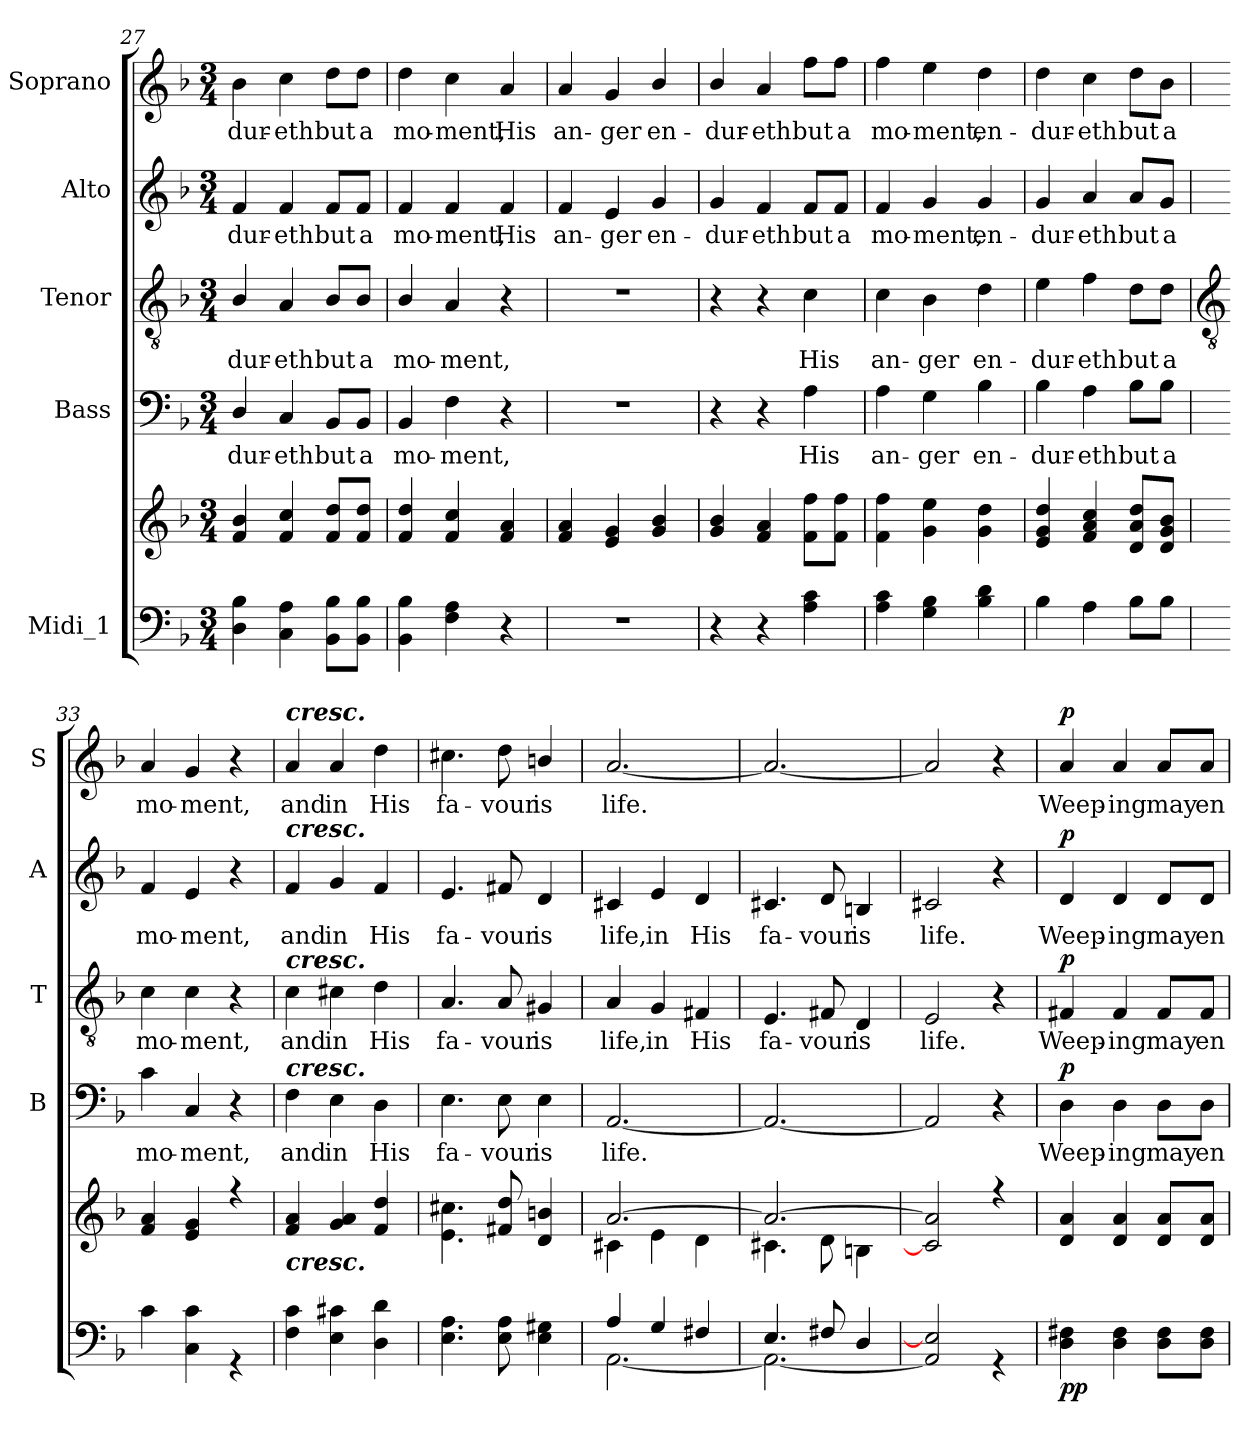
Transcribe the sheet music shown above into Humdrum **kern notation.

**kern	**kern	**dynam	**kern	**text	**dynam	**kern	**text	**dynam	**kern	**text	**dynam	**kern	**text	**dynam
*part5	*part5	*part5	*part4	*part4	*part4	*part3	*part3	*part3	*part2	*part2	*part2	*part1	*part1	*part1
*staff6	*staff5	*staff5/6	*staff4	*staff4	*staff4	*staff3	*staff3	*staff3	*staff2	*staff2	*staff2	*staff1	*staff1	*staff1
*I"Midi_1	*	*	*I"Bass	*	*	*I"Tenor	*	*	*I"Alto	*	*	*I"Soprano	*	*
*	*	*	*I'B	*	*	*I'T	*	*	*I'A	*	*	*I'S	*	*
*clefF4	*clefG2	*	*clefF4	*	*	*clefGv2	*	*	*clefG2	*	*	*clefG2	*	*
*k[b-]	*k[b-]	*	*k[b-]	*	*	*k[b-]	*	*	*k[b-]	*	*	*k[b-]	*	*
*F:	*F:	*	*F:	*	*	*F:	*	*	*F:	*	*	*F:	*	*
*M3/4	*M3/4	*	*M3/4	*	*	*M3/4	*	*	*M3/4	*	*	*M3/4	*	*
=27	=27	=27	=27	=27	=27	=27	=27	=27	=27	=27	=27	=27	=27	=27
!	!	!	!	!LO:LY:b	!	!	!LO:LY:b	!	!	!LO:LY:b	!	!	!LO:LY:b	!
4D\ 4B-\	4f/ 4b-/	.	4D/	-dur-	.	4B-/	-dur-	.	4f	-dur-	.	4b-	-dur-	.
!	!	!	!	!LO:LY:b	!	!	!LO:LY:b	!	!	!LO:LY:b	!	!	!LO:LY:b	!
4C\ 4A\	4f 4cc	.	4C	-eth	.	4A	-eth	.	4f	-eth	.	4cc	-eth	.
!	!	!	!	!LO:LY:b	!	!	!LO:LY:b	!	!	!LO:LY:b	!	!	!LO:LY:b	!
8BB-\ 8B-\L	8f 8ddL	.	8BB-/L	but	.	8B-/L	but	.	8f/L	but	.	8dd\L	but	.
!	!	!	!	!LO:LY:b	!	!	!LO:LY:b	!	!	!LO:LY:b	!	!	!LO:LY:b	!
8BB-\ 8B-\J	8f 8ddJ	.	8BB-/J	a	.	8B-/J	a	.	8f/J	a	.	8dd\J	a	.
=28	=28	=28	=28	=28	=28	=28	=28	=28	=28	=28	=28	=28	=28	=28
!	!	!	!	!LO:LY:b	!	!	!LO:LY:b	!	!	!LO:LY:b	!	!	!LO:LY:b	!
4BB-\ 4B-\	4f 4dd	.	4BB-	mo-	.	4B-/	mo-	.	4f	mo-	.	4dd	mo-	.
!	!	!	!	!LO:LY:b	!	!	!LO:LY:b	!	!	!LO:LY:b	!	!	!LO:LY:b	!
4F 4A	4f 4cc	.	4F	-ment,	.	4A	-ment,	.	4f	-ment,	.	4cc	-ment,	.
!	!	!	!	!	!	!	!	!	!	!LO:LY:b	!	!	!LO:LY:b	!
4r	4f 4a	.	4r	.	.	4r	.	.	4f	His	.	4a	His	.
=29	=29	=29	=29	=29	=29	=29	=29	=29	=29	=29	=29	=29	=29	=29
!LO:N:vis=1	!	!	!LO:N:vis=1	!	!	!LO:N:vis=1	!	!	!	!LO:LY:b	!	!	!LO:LY:b	!
2.r	4f 4a	.	2.r	.	.	2.r	.	.	4f	an-	.	4a	an-	.
!	!	!	!	!	!	!	!	!	!	!LO:LY:b	!	!	!LO:LY:b	!
.	4e 4g	.	.	.	.	.	.	.	4e	-ger	.	4g	-ger	.
!	!	!	!	!	!	!	!	!	!	!LO:LY:b	!	!	!LO:LY:b	!
.	4g/ 4b-/	.	.	.	.	.	.	.	4g	en-	.	4b-/	en-	.
=30	=30	=30	=30	=30	=30	=30	=30	=30	=30	=30	=30	=30	=30	=30
!	!	!	!	!	!	!	!	!	!	!LO:LY:b	!	!	!LO:LY:b	!
4r	4g/ 4b-/	.	4r	.	.	4r	.	.	4g	-dur-	.	4b-/	-dur-	.
!	!	!	!	!	!	!	!	!	!	!LO:LY:b	!	!	!LO:LY:b	!
4r	4f 4a	.	4r	.	.	4r	.	.	4f	-eth	.	4a	-eth	.
!	!	!	!	!LO:LY:b	!	!	!LO:LY:b	!	!	!LO:LY:b	!	!	!LO:LY:b	!
4A 4c	8f 8ffL	.	4A	His	.	4c	His	.	8f/L	but	.	8ff\L	but	.
!	!	!	!	!	!	!	!	!	!	!LO:LY:b	!	!	!LO:LY:b	!
.	8f 8ffJ	.	.	.	.	.	.	.	8f/J	a	.	8ff\J	a	.
=31	=31	=31	=31	=31	=31	=31	=31	=31	=31	=31	=31	=31	=31	=31
!	!	!	!	!LO:LY:b	!	!	!LO:LY:b	!	!	!LO:LY:b	!	!	!LO:LY:b	!
4A 4c	4f 4ff	.	4A	an-	.	4c	an-	.	4f	mo-	.	4ff	mo-	.
!	!	!	!	!LO:LY:b	!	!	!LO:LY:b	!	!	!LO:LY:b	!	!	!LO:LY:b	!
4G 4B-	4g 4ee	.	4G	-ger	.	4B-	-ger	.	4g	-ment,	.	4ee	-ment,	.
!	!	!	!	!LO:LY:b	!	!	!LO:LY:b	!	!	!LO:LY:b	!	!	!LO:LY:b	!
4B- 4d	4g 4dd	.	4B-	en-	.	4d	en-	.	4g	en-	.	4dd	en-	.
=32	=32	=32	=32	=32	=32	=32	=32	=32	=32	=32	=32	=32	=32	=32
!	!	!	!	!LO:LY:b	!	!	!LO:LY:b	!	!	!LO:LY:b	!	!	!LO:LY:b	!
4B-	4e 4g 4dd	.	4B-	-dur-	.	4e	-dur-	.	4g	-dur-	.	4dd	-dur-	.
!	!	!	!	!LO:LY:b	!	!	!LO:LY:b	!	!	!LO:LY:b	!	!	!LO:LY:b	!
4A	4f 4a 4cc	.	4A	-eth	.	4f	-eth	.	4a	-eth	.	4cc	-eth	.
!	!	!	!	!LO:LY:b	!	!	!LO:LY:b	!	!	!LO:LY:b	!	!	!LO:LY:b	!
8B-L	8d 8a 8ddL	.	8B-\L	but	.	8d\L	but	.	8a/L	but	.	8dd\L	but	.
!	!	!	!	!LO:LY:b	!	!	!LO:LY:b	!	!	!LO:LY:b	!	!	!LO:LY:b	!
8B-J	8d 8g 8b-J	.	8B-\J	a	.	8d\J	a	.	8g/J	a	.	8b-\J	a	.
!!LO:LB:g=z
=33	=33	=33	=33	=33	=33	=33	=33	=33	=33	=33	=33	=33	=33	=33
*	*	*	*	*	*	*clefGv2	*	*	*	*	*	*	*	*
*^	*^	*	*	*	*	*	*	*	*	*	*	*	*	*
!	!	!	!	!	!	!LO:LY:b	!	!	!LO:LY:b	!	!	!LO:LY:b	!	!	!LO:LY:b	!
2.ryy	4c\	4f/ 4a/	2.ryy	.	4c	mo-	.	4c	mo-	.	4f	mo-	.	4a	mo-	.
!	!	!	!	!	!	!LO:LY:b	!	!	!LO:LY:b	!	!	!LO:LY:b	!	!	!LO:LY:b	!
.	4C\ 4c\	4e/ 4g/	.	.	4C	-ment,	.	4c	-ment,	.	4e	-ment,	.	4g	-ment,	.
.	4r	4r	.	.	4r	.	.	4r	.	.	4r	.	.	4r	.	.
=34	=34	=34	=34	=34	=34	=34	=34	=34	=34	=34	=34	=34	=34	=34	=34	=34
!	!	!	!	!	!	!	!	!	!	!	!	!	!	!LO:TX:a:Bi:t=cresc.	!	!
!	!	!	!	!	!	!	!	!	!	!	!LO:TX:a:Bi:t=cresc.	!	!	!	!	!
!	!	!	!	!	!	!	!	!LO:TX:a:Bi:t=cresc.	!	!	!	!	!	!	!	!
!	!	!	!	!	!LO:TX:a:Bi:t=cresc.	!	!	!	!	!	!	!	!	!	!	!
!LO:TX:a:Bi:t=cresc.	!	!	!	!	!	!	!	!	!	!	!	!	!	!	!	!
!	!	!	!	!	!	!LO:LY:b	!	!	!LO:LY:b	!	!	!LO:LY:b	!	!	!LO:LY:b	!
2.ryy	4F\ 4c\	4f/ 4a/	2.ryy	.	4F	and	.	4c	and	.	4f	and	.	4a	and	.
!	!	!	!	!	!	!LO:LY:b	!	!	!LO:LY:b	!	!	!LO:LY:b	!	!	!LO:LY:b	!
.	4E\ 4c#X\	4g/ 4a/	.	.	4E	in	.	4c#X	in	.	4g	in	.	4a	in	.
!	!	!	!	!	!	!LO:LY:b	!	!	!LO:LY:b	!	!	!LO:LY:b	!	!	!LO:LY:b	!
.	4D\ 4d\	4f/ 4dd/	.	.	4D	His	.	4d	His	.	4f	His	.	4dd	His	.
=35	=35	=35	=35	=35	=35	=35	=35	=35	=35	=35	=35	=35	=35	=35	=35	=35
!	!	!	!	!	!	!LO:LY:b	!	!	!LO:LY:b	!	!	!LO:LY:b	!	!	!LO:LY:b	!
2.ryy	4.E\ 4.A\	4.e\ 4.cc#X\	2.ryy	.	4.E	fa-	.	4.A	fa-	.	4.e	fa-	.	4.cc#X	fa-	.
!	!	!	!	!	!	!LO:LY:b	!	!	!LO:LY:b	!	!	!LO:LY:b	!	!	!LO:LY:b	!
.	8E\ 8A\	8f#X 8dd	.	.	8E	-vour	.	8A	-vour	.	8f#X	-vour	.	8dd	-vour	.
!	!	!	!	!	!	!LO:LY:b	!	!	!LO:LY:b	!	!	!LO:LY:b	!	!	!LO:LY:b	!
.	4E\ 4G#X\	4d/ 4bn/	.	.	4E	is	.	4G#X	is	.	4d	is	.	4bn/	is	.
=36	=36	=36	=36	=36	=36	=36	=36	=36	=36	=36	=36	=36	=36	=36	=36	=36
!	!	!	!	!	!	!LO:LY:b	!	!	!LO:LY:b	!	!	!LO:LY:b	!	!	!LO:LY:b	!
4A/	[2.AA\	[2.a/	4c#X\	.	[2.AA	life.	.	4A	life,	.	4c#X	life,	.	[2.a	life.	.
!	!	!	!	!	!	!	!	!	!LO:LY:b	!	!	!LO:LY:b	!	!	!	!
4G/	.	.	4e\	.	.	.	.	4G	in	.	4e	in	.	.	.	.
!	!	!	!	!	!	!	!	!	!LO:LY:b	!	!	!LO:LY:b	!	!	!	!
4F#X/	.	.	4d\	.	.	.	.	4F#X	His	.	4d	His	.	.	.	.
=37	=37	=37	=37	=37	=37	=37	=37	=37	=37	=37	=37	=37	=37	=37	=37	=37
!	!	!	!	!	!	!	!	!	!LO:LY:b	!	!	!LO:LY:b	!	!	!	!
4.E/	2.AA\_	2.a/_	4.c#X\	.	2.AA_	.	.	4.E	fa-	.	4.c#X	fa-	.	2.a_	.	.
!	!	!	!	!	!	!	!	!	!LO:LY:b	!	!	!LO:LY:b	!	!	!	!
8F#X/	.	.	8d\	.	.	.	.	8F#X	-vour	.	8d	-vour	.	.	.	.
!	!	!	!	!	!	!	!	!	!LO:LY:b	!	!	!LO:LY:b	!	!	!	!
4D/	.	.	4Bn\	.	.	.	.	4D	is	.	4Bn	is	.	.	.	.
=38	=38	=38	=38	=38	=38	=38	=38	=38	=38	=38	=38	=38	=38	=38	=38	=38
!	!	!	!	!	!	!	!	!	!LO:LY:b	!	!	!LO:LY:b	!	!	!	!
2.ryy	2AA/] 2E/]	2c#/] 2a/]	2.ryy	.	2AA]	.	.	2E	life.	.	2c#X	life.	.	2a]	.	.
.	4r	4r	.	.	4r	.	.	4r	.	.	4r	.	.	4r	.	.
=39	=39	=39	=39	=39	=39	=39	=39	=39	=39	=39	=39	=39	=39	=39	=39	=39
!	!	!	!	!LO:DY:b=2	!	!LO:LY:b	!	!	!LO:LY:b	!	!	!LO:LY:b	!	!	!LO:LY:b	!
!	!	!	!	!LO:DY:n=1:b	!	!	!LO:DY:b	!	!	!LO:DY:b	!	!	!LO:DY:b	!	!	!LO:DY:b
2.ryy	4D\ 4F#X\	4d/ 4a/	2.ryy	p p	4D	Weep-	p	4F#X	Weep-	p	4d	Weep-	p	4a	Weep-	p
!	!	!	!	!	!	!LO:LY:b	!	!	!LO:LY:b	!	!	!LO:LY:b	!	!	!LO:LY:b	!
.	4D\ 4F#\	4d/ 4a/	.	.	4D	-ing	.	4F#	-ing	.	4d	-ing	.	4a	-ing	.
!	!	!	!	!	!	!LO:LY:b	!	!	!LO:LY:b	!	!	!LO:LY:b	!	!	!LO:LY:b	!
.	8D\ 8F#\L	8d/ 8a/L	.	.	8D\L	may	.	8F#/L	may	.	8d/L	may	.	8a/L	may	.
!	!	!	!	!	!	!LO:LY:b	!	!	!LO:LY:b	!	!	!LO:LY:b	!	!	!LO:LY:b	!
.	8D\ 8F#\J	8d/ 8a/J	.	.	8D\J	en-	.	8F#/J	en-	.	8d/J	en-	.	8a/J	en-	.
*v	*v	*	*	*	*	*	*	*	*	*	*	*	*	*	*	*
*	*v	*v	*	*	*	*	*	*	*	*	*	*	*	*	*
=	=	=	=	=	=	=	=	=	=	=	=	=	=	=
*-	*-	*-	*-	*-	*-	*-	*-	*-	*-	*-	*-	*-	*-	*-
